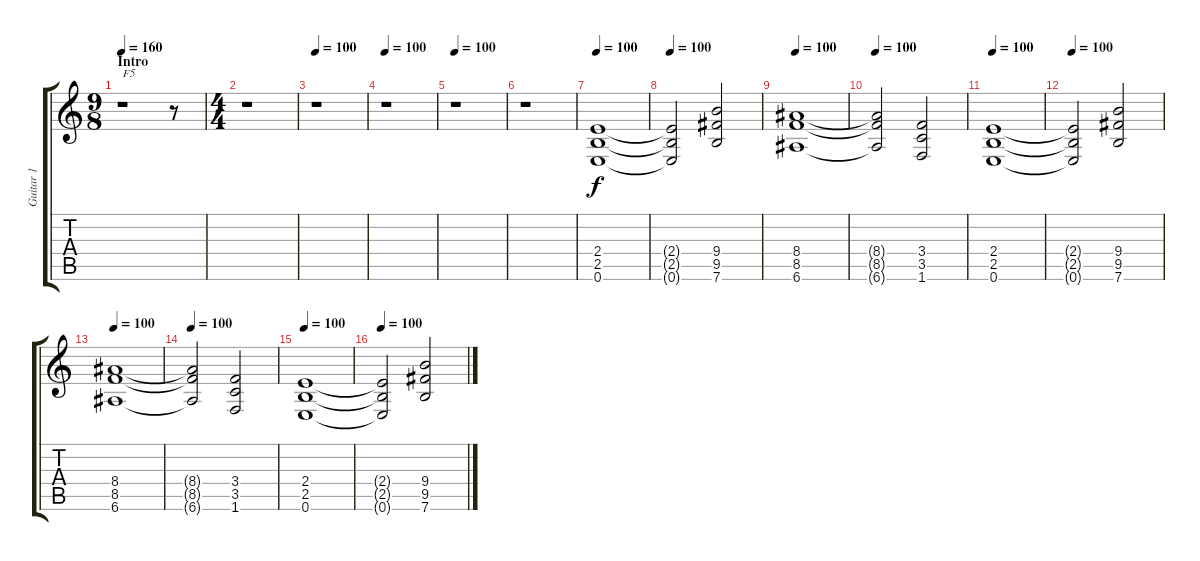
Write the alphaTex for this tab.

\track ("Guitar 1" "Guitar 1") {instrument distortionguitar}
\staff {score tabs}
\tuning (E4 B3 G3 D3 A2 E2) {hide}
\ts (9 8)
\section ("" "Intro")
\tempo 160
\tempo 100
\tempo 160
\clef g2
\ks c
r.1{txt "F5" dy f instrument distortionguitar} r.8 |
\ts (4 4)
r.1 |
\tempo 100
r.1 |
\tempo 100
r.1 |
\tempo 100
r.1 |
r.1 |
\tempo 100
(2.4 2.5 0.6).1 |
\tempo 100
(2.4{t} 2.5{t} 0.6{t}).2 (9.4 9.5 7.6).2 |
\tempo 100
(8.4 8.5 6.6).1 |
\tempo 100
(8.4{t} 8.5{t} 6.6{t}).2 (3.4 3.5 1.6).2 |
\tempo 100
(2.4 2.5 0.6).1 |
\tempo 100
(2.4{t} 2.5{t} 0.6{t}).2 (9.4 9.5 7.6).2 |
\tempo 100
(8.4 8.5 6.6).1 |
\tempo 100
(8.4{t} 8.5{t} 6.6{t}).2 (3.4 3.5 1.6).2 |
\tempo 100
(2.4 2.5 0.6).1 |
\tempo 100
(2.4{t} 2.5{t} 0.6{t}).2 (9.4 9.5 7.6).2
